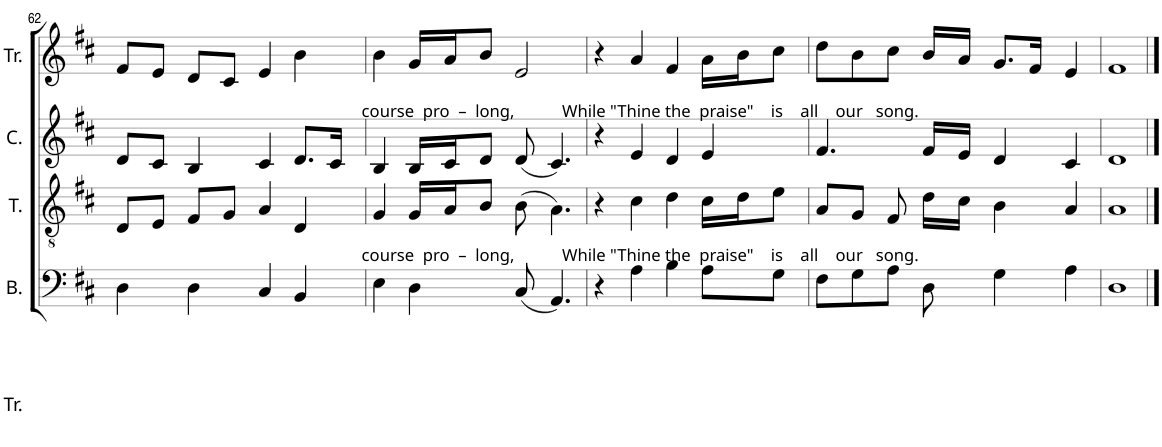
**kern	**kern	**kern	**kern
*part4	*part3	*part2	*part1
*staff4	*staff3	*staff2	*staff1
*I"B.	*I"T.	*I"C.	*I"Tr.
*I'B.	*I'T.	*I'C.	*I'Tr.
!!LO:PB:g=z
*clefF4	*clefGv2	*clefG2	*clefG2
*k[f#c#]	*k[f#c#]	*k[f#c#]	*k[f#c#]
*M4/4	*M4/4	*M4/4	*M4/4
*met(c)	*met(c)	*met(c)	*met(c)
=62	=62	=62	=62
4D\	8D/L	8d/L	8f#/L
.	8E/J	8c#/J	8e/J
4D\	8F#/L	4B/	8d/L
.	8G/J	.	8c#/J
4C#/	4A/	4c#/	4e/
4BB/	4D/	8.d/L	4b\
.	.	16c#/Jk	.
=63	=63	=63	=63
!	!	!	!LO:TX:b:t=course  pro  –  long,           While "Thine the  praise"    is    all    our   song.
!	!LO:TX:b:t=course  pro  –  long,           While "Thine the  praise"    is    all    our   song.	!	!
4E\	4G/	4B/	4b\
4D\	16G/LL	16B/LL	16g/LL
.	16A/J	16c#/J	16a/J
.	8B/J	8d/J	8b/J
(8C#/	(8B\	(8d/	2e/
4.AA/)	4.A\)	4.c#/)	.
=64	=64	=64	=64
4r	4r	4r	4r
4A\	4c#\	4e/	4a/
4B\	4d\	4d/	4f#/
8A\L	16c#\LL	4e/	16a\LL
.	16d\J	.	16b\J
8G\J	8e\J	.	8cc#\J
=65	=65	=65	=65
8F#\L	8A/L	4.f#/	8dd\L
8G\	8G/J	.	8b\
8A\J	8F#/	.	8cc#\J
8D\	16d\LL	16f#/LL	16b/LL
.	16c#\JJ	16e/JJ	16a/JJ
4G\	4B\	4d/	8.g/L
.	.	.	16f#/Jk
4A\	4A/	4c#/	4e/
=66	=66	=66	=66
1D	1A	1d	1f#
==	==	==	==
*-	*-	*-	*-
